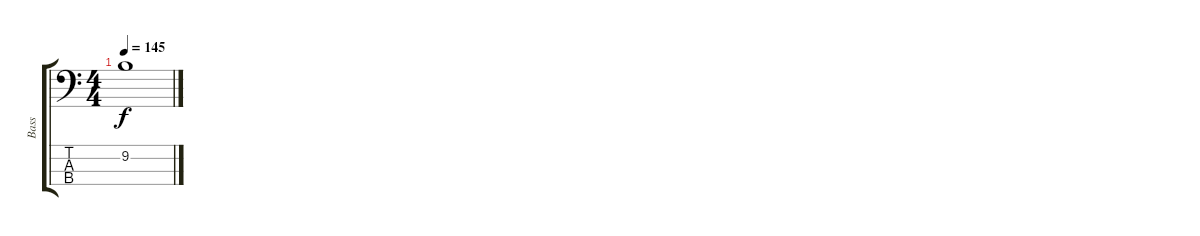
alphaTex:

\track ("Bass" "Bass") {instrument acousticbass}
\staff {score tabs}
\tuning (G2 D2 A1 E1) {hide}
\ts (4 4)
\tempo 145
\clef f4
\ks c
9.2.1{dy f}
